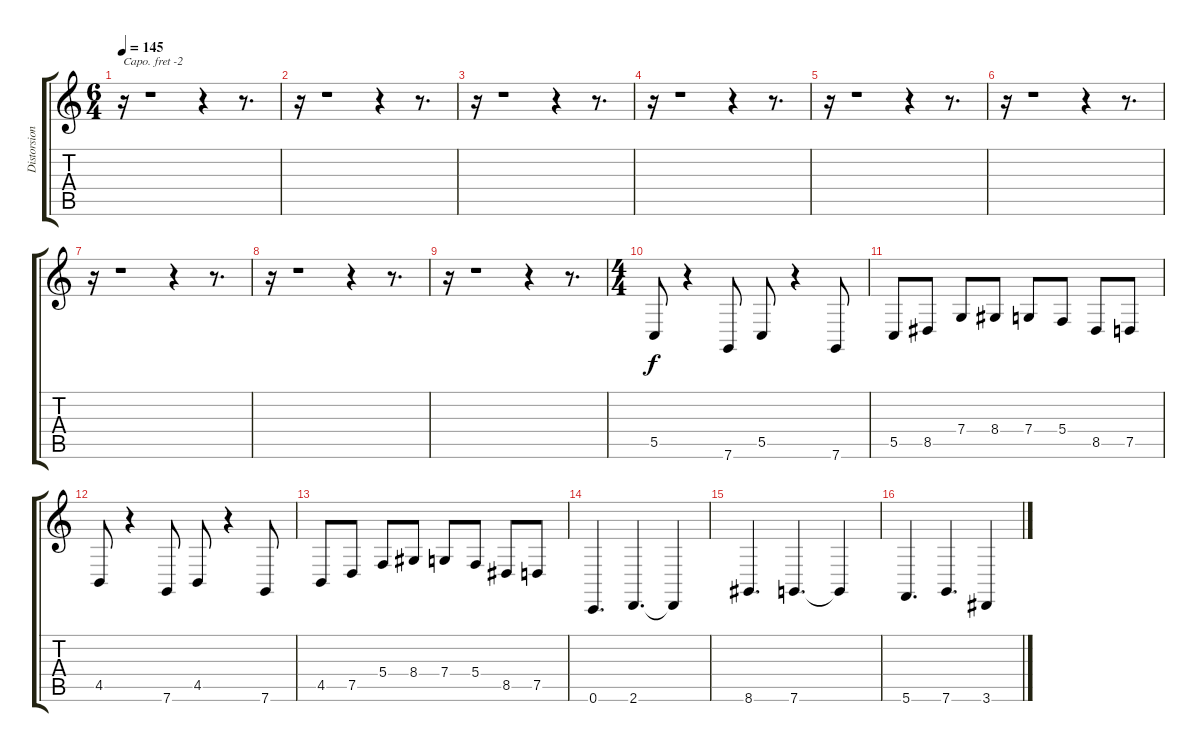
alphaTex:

\track ("Distorsion Guitar" "Distorsion") {instrument acousticgrandpiano}
\staff {score tabs}
\capo -2
\tuning (E4 B3 G3 D3 A2 D2) {hide}
\ts (6 4)
\tempo 145
\clef g2
\ks c
r.16{dy f} r.1 r.4 r.8{d} |
r.16 r.1 r.4 r.8{d} |
r.16 r.1 r.4 r.8{d} |
r.16 r.1 r.4 r.8{d} |
r.16 r.1 r.4 r.8{d} |
r.16 r.1 r.4 r.8{d} |
r.16 r.1 r.4 r.8{d} |
r.16 r.1 r.4 r.8{d} |
r.16 r.1 r.4 r.8{d} |
\ts (4 4)
5.5.8 r.4 7.6.8 5.5.8 r.4 7.6.8 |
5.5.8 8.5.8 7.4.8 8.4.8 7.4.8 5.4.8 8.5.8 7.5.8 |
4.5.8 r.4 7.6.8 4.5.8 r.4 7.6.8 |
4.5.8 7.5.8 5.4.8 8.4.8 7.4.8 5.4.8 8.5.8 7.5.8 |
0.6.4{d} 2.6.4{d} 2.6{t}.4 |
8.6.4{d} 7.6.4{d} 7.6{t}.4 |
5.6.4{d} 7.6.4{d} 3.6.4
